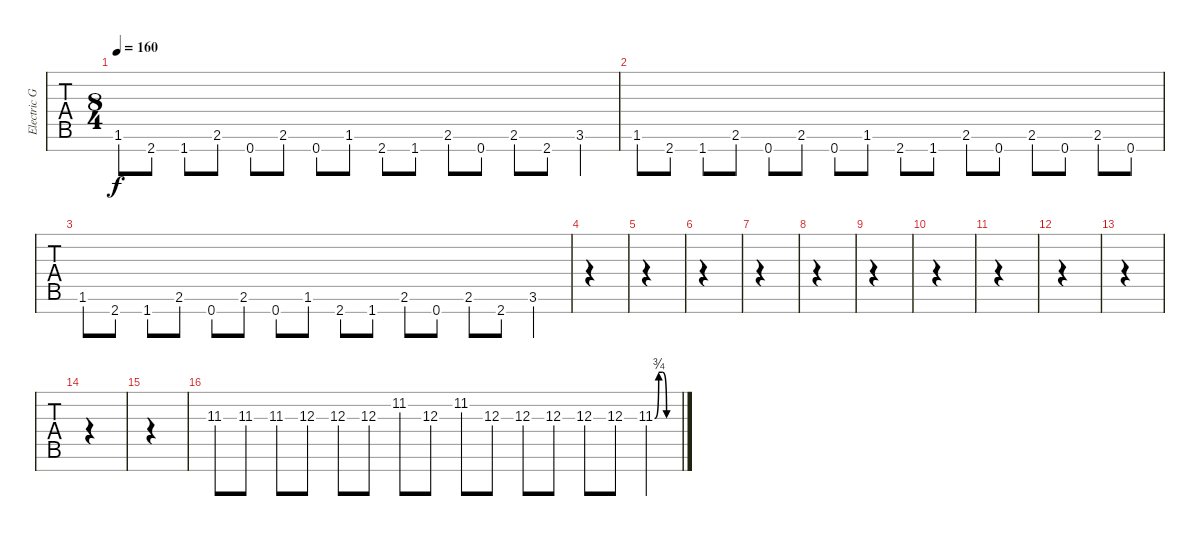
\track ("Electric Guitar" "Electric G") {instrument distortionguitar}
\staff {tabs}
\tuning (D4 A3 F3 C3 G2 D2 G1) {hide}
\ts (8 4)
\tempo 160
\clef f4
\ks c
1.6.8{dy f} 2.7.8 1.7.8 2.6.8 0.7.8 2.6.8 0.7.8 1.6.8 2.7.8 1.7.8 2.6.8 0.7.8 2.6.8 2.7.8 3.6.4 |
1.6.8 2.7.8 1.7.8 2.6.8 0.7.8 2.6.8 0.7.8 1.6.8 2.7.8 1.7.8 2.6.8 0.7.8 2.6.8 0.7.8 2.6.8 0.7.8 |
1.6.8 2.7.8 1.7.8 2.6.8 0.7.8 2.6.8 0.7.8 1.6.8 2.7.8 1.7.8 2.6.8 0.7.8 2.6.8 2.7.8 3.6.4 |
|
|
|
|
|
|
|
|
|
|
|
|
11.3.8 11.3.8 11.3.8 12.3.8 12.3.8 12.3.8 11.2.8 12.3.8 11.2.8 12.3.8 12.3.8 12.3.8 12.3.8 12.3.8 11.3{be (custom 0 0 10 3 20 3 30 0 60 0)}.4
